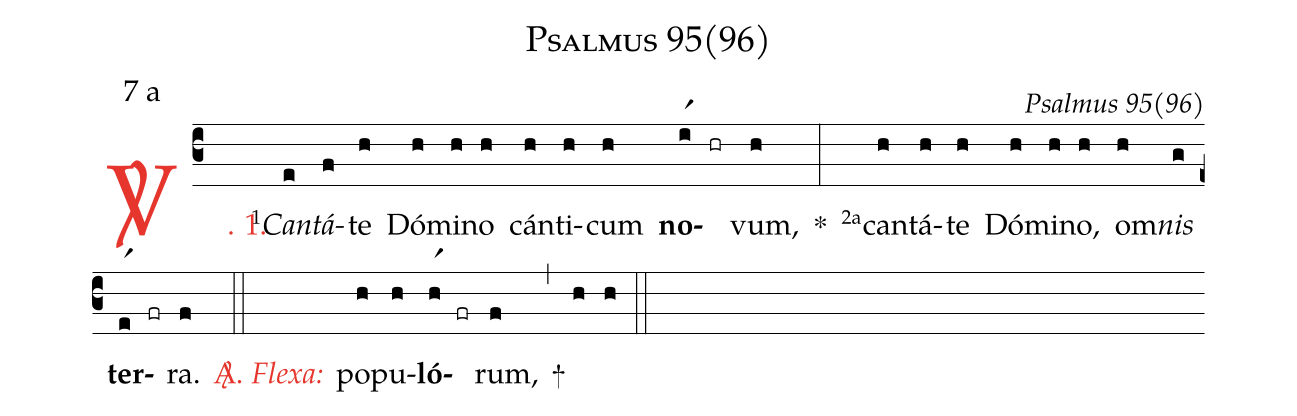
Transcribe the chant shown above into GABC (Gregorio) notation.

name: Psalmus 95(96);
mode: 7;
mode-differentia: a;
commentary: Psalmus 95(96);
nabc-lines: 1;
%%
(c3)

<c><sp>V/</sp>. 1.</c>() <v>\VSup{1}</v><i>Can</i>(e)<i>tá</i>(f)te(h) Dó(h)mi(h)no(h) cán(h)ti(h)cum(h) <b>no</b>(ir1)(hr)vum,(h) *(:) <v>\VSup{2a}</v>can(h)tá(h)te(h) Dó(h)mi(h)no,(h) om(h)<i>nis</i>(g) <b>ter</b>(er1)(fr)ra.(f)

<c><sp>A/</sp>.</c>(::)

<c><i>Flexa:</i></c>() po(h)pu(h)<b>ló</b>(hr1)(fr)rum,(f) +(,) (h) (h)

(::)
